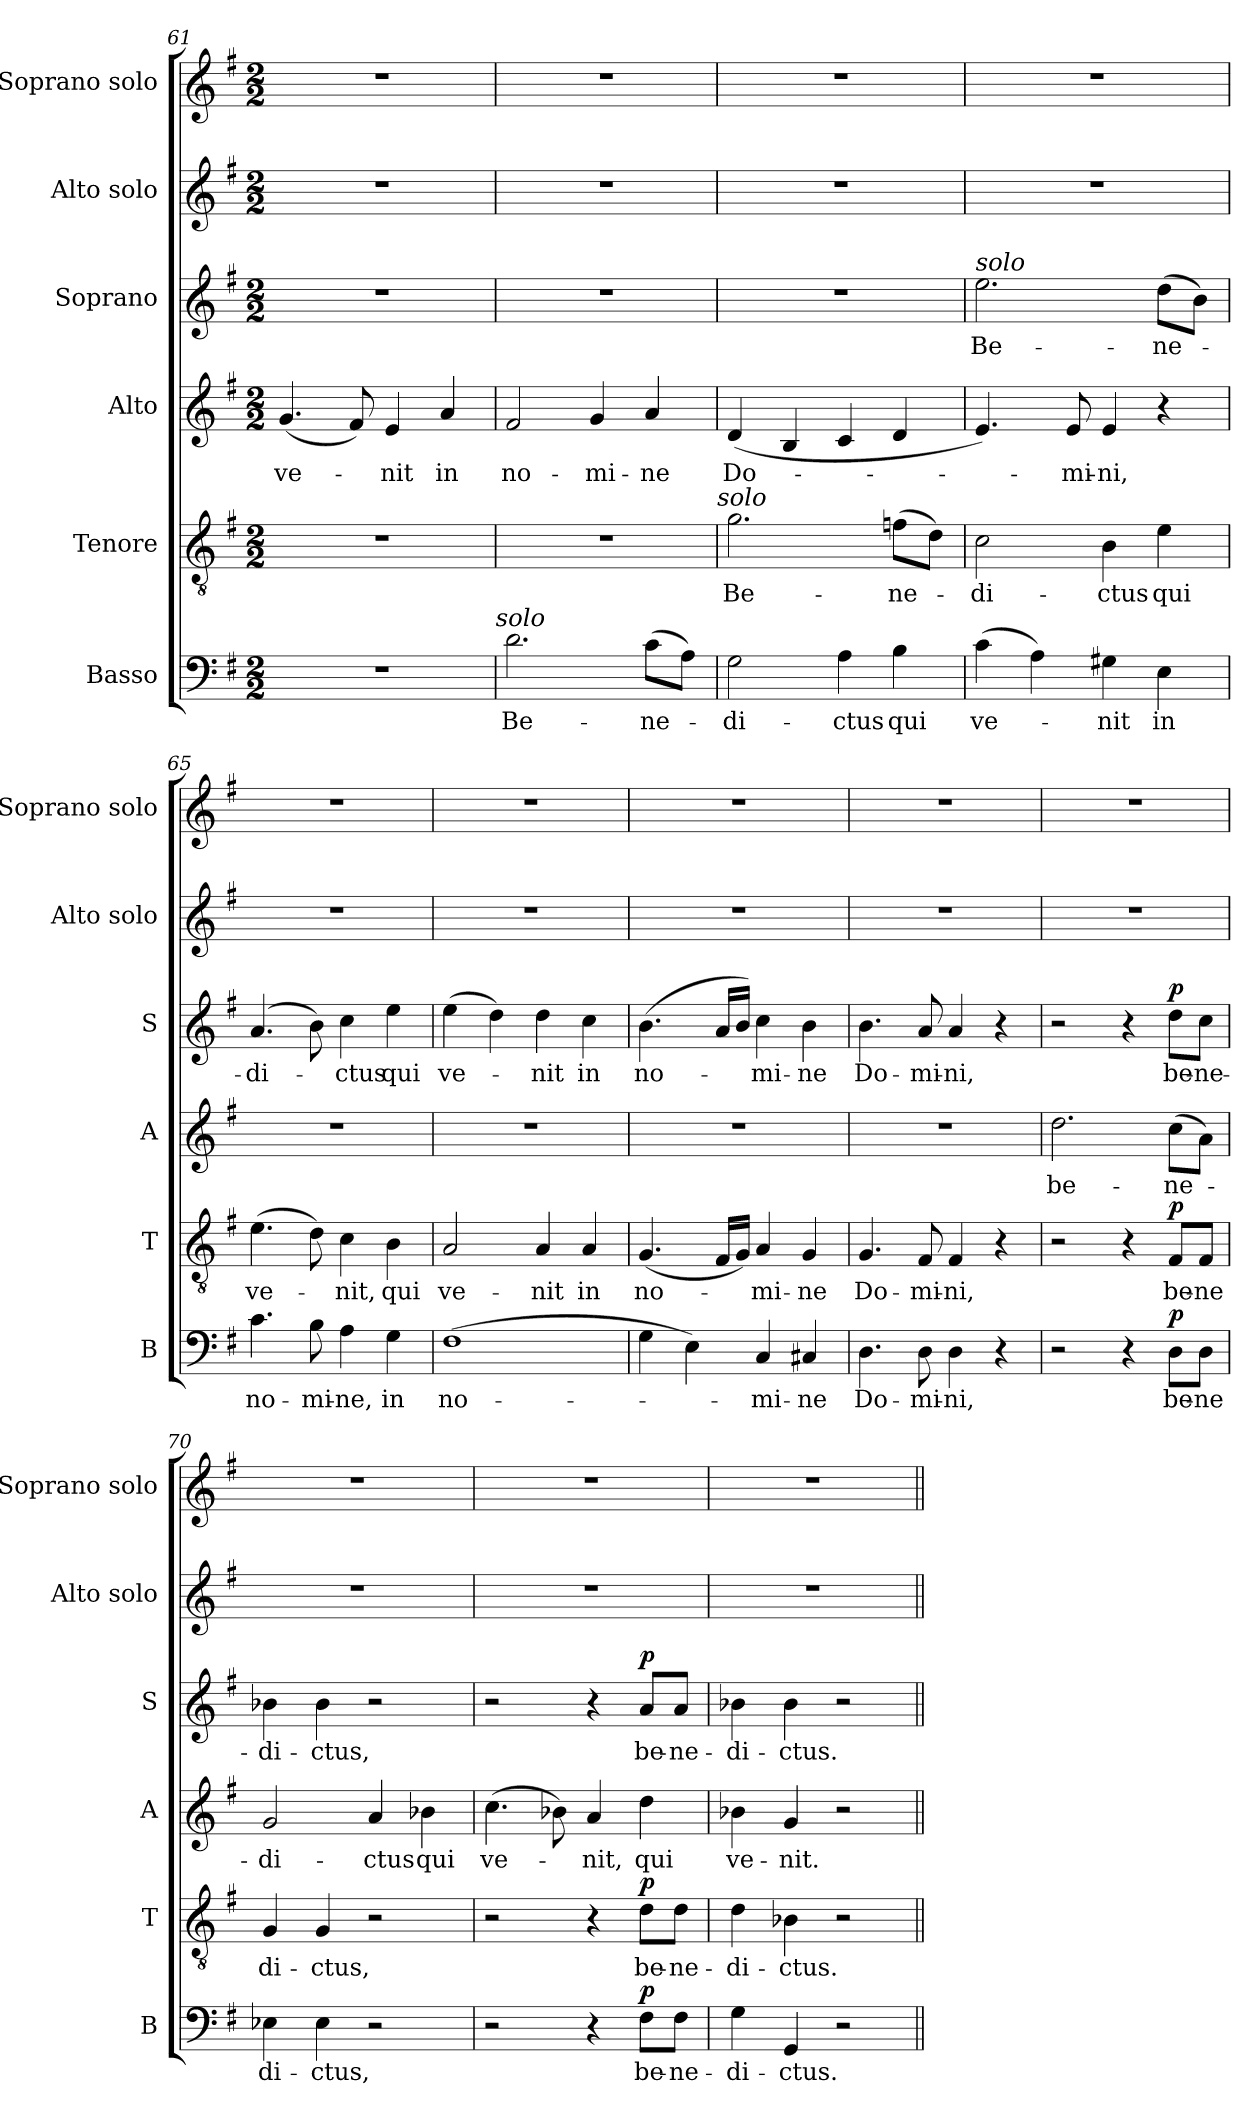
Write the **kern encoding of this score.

**kern	**text	**dynam	**kern	**text	**dynam	**kern	**text	**kern	**text	**dynam	**kern	**kern
*part6	*part6	*part6	*part5	*part5	*part5	*part4	*part4	*part3	*part3	*part3	*part2	*part1
*staff6	*staff6	*staff6	*staff5	*staff5	*staff5	*staff4	*staff4	*staff3	*staff3	*staff3	*staff2	*staff1
*I"Basso	*	*	*I"Tenore	*	*	*I"Alto	*	*I"Soprano	*	*	*I"Alto solo	*I"Soprano solo
*I'B	*	*	*I'T	*	*	*I'A	*	*I'S	*	*	*I'Alto solo	*I'Soprano solo
*clefF4	*	*	*clefGv2	*	*	*clefG2	*	*clefG2	*	*	*clefG2	*clefG2
*k[f#]	*	*	*k[f#]	*	*	*k[f#]	*	*k[f#]	*	*	*k[f#]	*k[f#]
*G:	*	*	*G:	*	*	*G:	*	*G:	*	*	*G:	*G:
*M2/2	*	*	*M2/2	*	*	*M2/2	*	*M2/2	*	*	*M2/2	*M2/2
=61	=61	=61	=61	=61	=61	=61	=61	=61	=61	=61	=61	=61
1r	.	.	1r	.	.	(<4.g/	ve-	1r	.	.	1r	1r
.	.	.	.	.	.	8f#/)	.	.	.	.	.	.
.	.	.	.	.	.	4e/	-nit	.	.	.	.	.
.	.	.	.	.	.	4a/	in	.	.	.	.	.
!LO:TX:a:i:t=solo	!	!	!	!	!	!	!	!	!	!	!	!
=62	=62	=62	=62	=62	=62	=62	=62	=62	=62	=62	=62	=62
2.d\	Be-	.	1r	.	.	2f#/	no-	1r	.	.	1r	1r
.	.	.	.	.	.	4g/	-mi-	.	.	.	.	.
(>8c\L	-ne-	.	.	.	.	4a/	-ne	.	.	.	.	.
8A\J)	.	.	.	.	.	.	.	.	.	.	.	.
!	!	!	!LO:TX:a:i:t=solo	!	!	!	!	!	!	!	!	!
=63	=63	=63	=63	=63	=63	=63	=63	=63	=63	=63	=63	=63
2G\	-di-	.	2.g\	Be-	.	(<4d/	Do-	1r	.	.	1r	1r
.	.	.	.	.	.	4B/	.	.	.	.	.	.
4A\	-ctus	.	.	.	.	4c/	.	.	.	.	.	.
4B\	qui	.	(>8fn\L	-ne-	.	4d/	.	.	.	.	.	.
.	.	.	8d\J)	.	.	.	.	.	.	.	.	.
!!LO:LB:g=z
=64	=64	=64	=64	=64	=64	=64	=64	=64	=64	=64	=64	=64
!	!	!	!	!	!	!	!	!LO:TX:a:i:t=solo	!	!	!	!
(>4c\	ve-	.	2c\	-di-	.	4.e/)	.	2.ee\	Be-	.	1r	1r
4A\)	.	.	.	.	.	.	.	.	.	.	.	.
.	.	.	.	.	.	8e/	-mi-	.	.	.	.	.
4G#X\	-nit	.	4B\	-ctus	.	4e/	-ni,	.	.	.	.	.
4E\	in	.	4e\	qui	.	4r	.	(>8dd\L	-ne-	.	.	.
.	.	.	.	.	.	.	.	8b\J)	.	.	.	.
=65	=65	=65	=65	=65	=65	=65	=65	=65	=65	=65	=65	=65
4.c\	no-	.	(>4.e\	ve-	.	1r	.	(>4.a/	-di-	.	1r	1r
8B\	-mi-	.	8d\)	.	.	.	.	8b\)	.	.	.	.
4A\	-ne,	.	4c\	-nit,	.	.	.	4cc\	-ctus	.	.	.
4G\	in	.	4B\	qui	.	.	.	4ee\	qui	.	.	.
=66	=66	=66	=66	=66	=66	=66	=66	=66	=66	=66	=66	=66
(>1F#	no-	.	2A/	ve-	.	1r	.	(>4ee\	ve-	.	1r	1r
.	.	.	.	.	.	.	.	4dd\)	.	.	.	.
.	.	.	4A/	-nit	.	.	.	4dd\	-nit	.	.	.
.	.	.	4A/	in	.	.	.	4cc\	in	.	.	.
=67	=67	=67	=67	=67	=67	=67	=67	=67	=67	=67	=67	=67
4G\	.	.	(<4.G/	no-	.	1r	.	(>4.b\	no-	.	1r	1r
4E\)	.	.	.	.	.	.	.	.	.	.	.	.
.	.	.	16F#/LL	.	.	.	.	16a/LL	.	.	.	.
.	.	.	16G/JJ)	.	.	.	.	16b/JJ)	.	.	.	.
4C/	-mi-	.	4A/	-mi-	.	.	.	4cc\	-mi-	.	.	.
4C#X/	-ne	.	4G/	-ne	.	.	.	4b\	-ne	.	.	.
=68	=68	=68	=68	=68	=68	=68	=68	=68	=68	=68	=68	=68
4.D\	Do-	.	4.G/	Do-	.	1r	.	4.b\	Do-	.	1r	1r
8D\	-mi-	.	8F#/	-mi-	.	.	.	8a/	-mi-	.	.	.
4D\	-ni,	.	4F#/	-ni,	.	.	.	4a/	-ni,	.	.	.
4r	.	.	4r	.	.	.	.	4r	.	.	.	.
=69	=69	=69	=69	=69	=69	=69	=69	=69	=69	=69	=69	=69
2r	.	.	2r	.	.	2.dd\	be-	2r	.	.	1r	1r
4r	.	.	4r	.	.	.	.	4r	.	.	.	.
!	!	!LO:DY:a	!	!	!LO:DY:a	!	!	!	!	!LO:DY:a	!	!
8D\L	be-	p	8F#/L	be-	p	(>8cc\L	-ne-	8dd\L	be-	p	.	.
8D\J	-ne	.	8F#/J	-ne	.	8a\J)	.	8cc\J	-ne-	.	.	.
!!LO:LB:g=z
=70	=70	=70	=70	=70	=70	=70	=70	=70	=70	=70	=70	=70
4E-X\	di-	.	4G/	di-	.	2g/	-di-	4b-X\	-di-	.	1r	1r
4E-\	-ctus,	.	4G/	-ctus,	.	.	.	4b-\	-ctus,	.	.	.
2r	.	.	2r	.	.	4a/	-ctus	2r	.	.	.	.
.	.	.	.	.	.	4b-X\	qui	.	.	.	.	.
=71	=71	=71	=71	=71	=71	=71	=71	=71	=71	=71	=71	=71
2r	.	.	2r	.	.	(>4.cc\	ve-	2r	.	.	1r	1r
.	.	.	.	.	.	8b-X\)	.	.	.	.	.	.
4r	.	.	4r	.	.	4a/	-nit,	4r	.	.	.	.
!	!	!LO:DY:a	!	!	!LO:DY:a	!	!	!	!	!LO:DY:a	!	!
8F#\L	be-	p	8d\L	be-	p	4dd\	qui	8a/L	be-	p	.	.
8F#\J	-ne-	.	8d\J	-ne-	.	.	.	8a/J	-ne-	.	.	.
=72	=72	=72	=72	=72	=72	=72	=72	=72	=72	=72	=72	=72
4G\	-di-	.	4d\	-di-	.	4b-X\	ve-	4b-X\	-di-	.	1r	1r
4GG/	-ctus.	.	4B-X\	-ctus.	.	4g/	-nit.	4b-\	-ctus.	.	.	.
2r	.	.	2r	.	.	2r	.	2r	.	.	.	.
=||	=||	=||	=||	=||	=||	=||	=||	=||	=||	=||	=||	=||
*-	*-	*-	*-	*-	*-	*-	*-	*-	*-	*-	*-	*-
